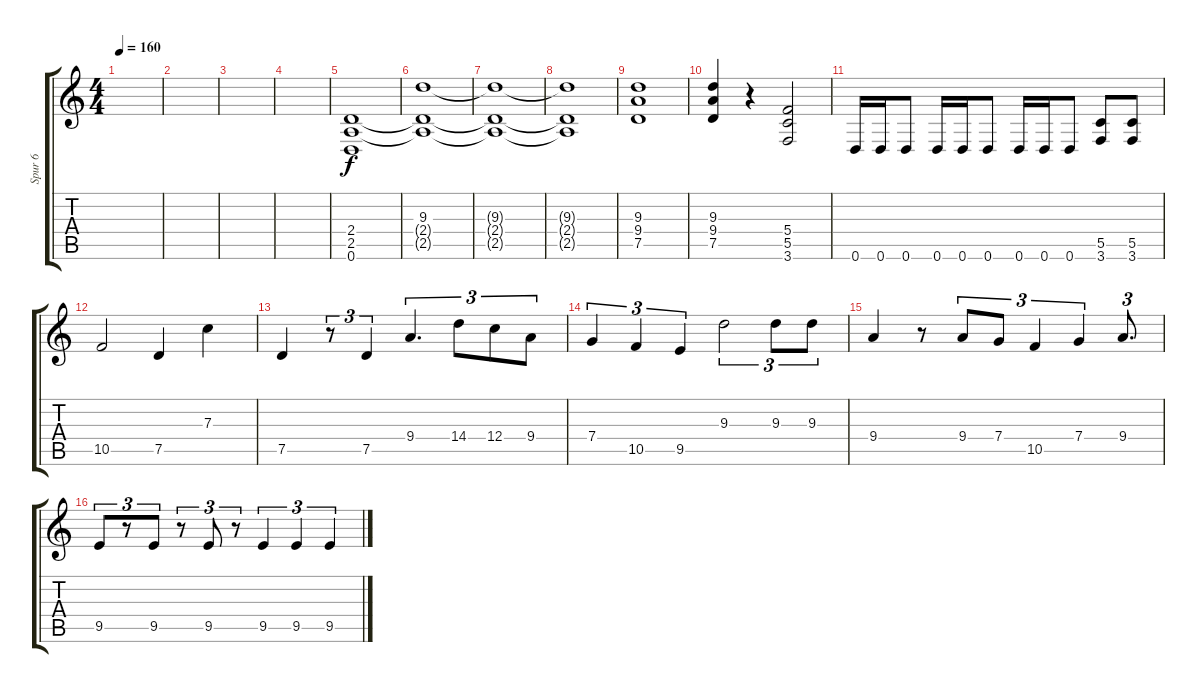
\track ("Spur 6" "Spur 6") {instrument distortionguitar}
\staff {score tabs}
\tuning (D4 A3 F3 C3 G2 D2) {hide}
\ts (4 4)
\tempo 160
\clef g2
\ks c
|
|
|
|
(2.4 2.5 0.6).1 |
(9.3 2.4{t} 2.5{t}).1 |
(9.3{t} 2.4{t} 2.5{t}).1 |
(9.3{t} 2.4{t} 2.5{t}).1 |
(9.3 9.4 7.5).1 |
(9.3 9.4 7.5).4 r.4 (5.4 5.5 3.6).2 |
0.6.16 0.6.16 0.6.8 0.6.16 0.6.16 0.6.8 0.6.16 0.6.16 0.6.8 (5.5 3.6).8 (5.5 3.6).8 |
10.5.2 7.5.4 7.3.4 |
7.5.4 r.8{tu (3 2)} 7.5.4{tu (3 2)} 9.4.4{d tu (3 2)} 14.4.8{tu (3 2)} 12.4.8{tu (3 2)} 9.4.8{tu (3 2)} |
7.4.4{tu (3 2)} 10.5.4{tu (3 2)} 9.5.4{tu (3 2)} 9.3.2{tu (3 2)} 9.3.8{tu (3 2)} 9.3.8{tu (3 2)} |
9.4.4 r.8 9.4.8{tu (3 2)} 7.4.8{tu (3 2)} 10.5.4{tu (3 2)} 7.4.4{tu (3 2)} 9.4.8{d tu (3 2)} |
9.5.8{tu (3 2)} r.8{tu (3 2)} 9.5.8{tu (3 2)} r.8{tu (3 2)} 9.5.8{tu (3 2)} r.8{tu (3 2)} 9.5.4{tu (3 2)} 9.5.4{tu (3 2)} 9.5.4{tu (3 2)}
